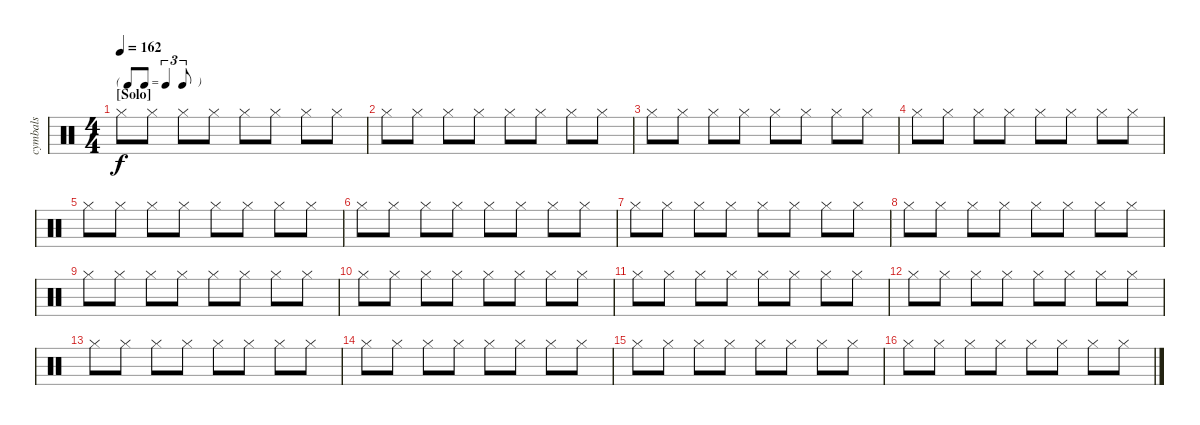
\track ("cymbals" "cymbals") {instrument percussion}
\staff {score}
\articulation defaults
\ts (4 4)
\tf triplet8th
\section ("" "[Solo]")
\tempo 162
\clef neutral
\ks c "Hi-Hat (closed)".8{dy f} "Hi-Hat (closed)".8 "Hi-Hat (closed)".8 "Hi-Hat (closed)".8 "Hi-Hat (closed)".8 "Hi-Hat (closed)".8 "Hi-Hat (closed)".8 "Hi-Hat (closed)".8
|
"Hi-Hat (closed)".8 "Hi-Hat (closed)".8 "Hi-Hat (closed)".8 "Hi-Hat (closed)".8 "Hi-Hat (closed)".8 "Hi-Hat (closed)".8 "Hi-Hat (closed)".8 "Hi-Hat (closed)".8 |
"Hi-Hat (closed)".8 "Hi-Hat (closed)".8 "Hi-Hat (closed)".8 "Hi-Hat (closed)".8 "Hi-Hat (closed)".8 "Hi-Hat (closed)".8 "Hi-Hat (closed)".8 "Hi-Hat (closed)".8 |
"Hi-Hat (closed)".8 "Hi-Hat (closed)".8 "Hi-Hat (closed)".8 "Hi-Hat (closed)".8 "Hi-Hat (closed)".8 "Hi-Hat (closed)".8 "Hi-Hat (closed)".8 "Hi-Hat (closed)".8 |
"Hi-Hat (closed)".8 "Hi-Hat (closed)".8 "Hi-Hat (closed)".8 "Hi-Hat (closed)".8 "Hi-Hat (closed)".8 "Hi-Hat (closed)".8 "Hi-Hat (closed)".8 "Hi-Hat (closed)".8 |
"Hi-Hat (closed)".8 "Hi-Hat (closed)".8 "Hi-Hat (closed)".8 "Hi-Hat (closed)".8 "Hi-Hat (closed)".8 "Hi-Hat (closed)".8 "Hi-Hat (closed)".8 "Hi-Hat (closed)".8 |
"Hi-Hat (closed)".8 "Hi-Hat (closed)".8 "Hi-Hat (closed)".8 "Hi-Hat (closed)".8 "Hi-Hat (closed)".8 "Hi-Hat (closed)".8 "Hi-Hat (closed)".8 "Hi-Hat (closed)".8 |
"Hi-Hat (closed)".8 "Hi-Hat (closed)".8 "Hi-Hat (closed)".8 "Hi-Hat (closed)".8 "Hi-Hat (closed)".8 "Hi-Hat (closed)".8 "Hi-Hat (closed)".8 "Hi-Hat (closed)".8 |
"Hi-Hat (closed)".8 "Hi-Hat (closed)".8 "Hi-Hat (closed)".8 "Hi-Hat (closed)".8 "Hi-Hat (closed)".8 "Hi-Hat (closed)".8 "Hi-Hat (closed)".8 "Hi-Hat (closed)".8 |
"Hi-Hat (closed)".8 "Hi-Hat (closed)".8 "Hi-Hat (closed)".8 "Hi-Hat (closed)".8 "Hi-Hat (closed)".8 "Hi-Hat (closed)".8 "Hi-Hat (closed)".8 "Hi-Hat (closed)".8 |
"Hi-Hat (closed)".8 "Hi-Hat (closed)".8 "Hi-Hat (closed)".8 "Hi-Hat (closed)".8 "Hi-Hat (closed)".8 "Hi-Hat (closed)".8 "Hi-Hat (closed)".8 "Hi-Hat (closed)".8 |
"Hi-Hat (closed)".8 "Hi-Hat (closed)".8 "Hi-Hat (closed)".8 "Hi-Hat (closed)".8 "Hi-Hat (closed)".8 "Hi-Hat (closed)".8 "Hi-Hat (closed)".8 "Hi-Hat (closed)".8 |
"Hi-Hat (closed)".8 "Hi-Hat (closed)".8 "Hi-Hat (closed)".8 "Hi-Hat (closed)".8 "Hi-Hat (closed)".8 "Hi-Hat (closed)".8 "Hi-Hat (closed)".8 "Hi-Hat (closed)".8 |
"Hi-Hat (closed)".8 "Hi-Hat (closed)".8 "Hi-Hat (closed)".8 "Hi-Hat (closed)".8 "Hi-Hat (closed)".8 "Hi-Hat (closed)".8 "Hi-Hat (closed)".8 "Hi-Hat (closed)".8 |
"Hi-Hat (closed)".8 "Hi-Hat (closed)".8 "Hi-Hat (closed)".8 "Hi-Hat (closed)".8 "Hi-Hat (closed)".8 "Hi-Hat (closed)".8 "Hi-Hat (closed)".8 "Hi-Hat (closed)".8 |
"Hi-Hat (closed)".8 "Hi-Hat (closed)".8 "Hi-Hat (closed)".8 "Hi-Hat (closed)".8 "Hi-Hat (closed)".8 "Hi-Hat (closed)".8 "Hi-Hat (closed)".8 "Hi-Hat (closed)".8
